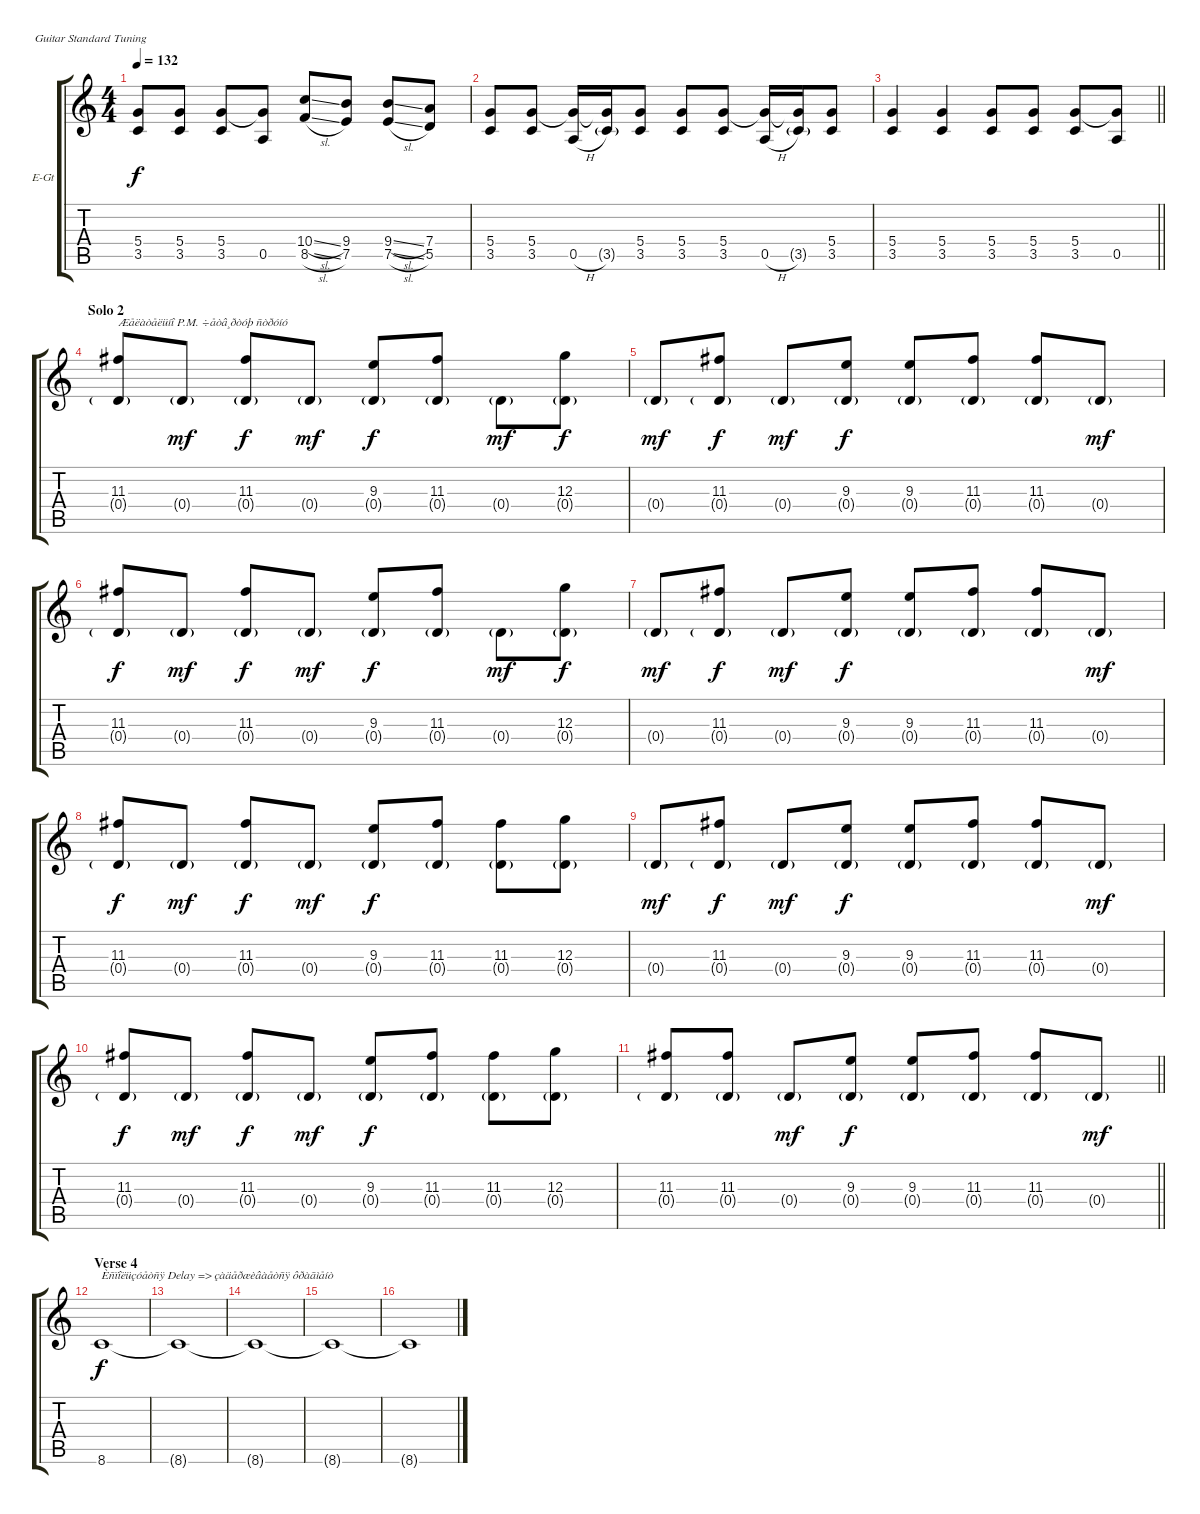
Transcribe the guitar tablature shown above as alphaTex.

\bracketExtendMode groupsimilarinstruments
\firstSystemTrackNameOrientation horizontal
\otherSystemsTrackNameOrientation horizontal
\track ("Guitar" "E-Gt") {instrument distortionguitar}
\staff {score tabs}
\tuning (E4 B3 G3 D3 A2 E2)
\ts (4 4)
\tempo 132
\clef g2
\ks c
(5.4 3.5).8{dy f} (5.4 3.5).8 (5.4 3.5).8 (5.4{t} 0.5).8 (10.4{sl} 8.5{sl}).8 (9.4 7.5).8 (9.4{sl} 7.5{sl}).8 (7.4 5.5).8 |
(5.4 3.5).8 (5.4 3.5).8 (0.5{h} 5.4{t}).16 (5.4{t} 3.5{g}).16 (5.4 3.5).8 (5.4 3.5).8 (5.4 3.5).8 (0.5{h} 5.4{t}).16 (5.4{t} 3.5{g}).16 (5.4 3.5).8 |
\barLineRight lightlight
(5.4 3.5).4 (5.4 3.5).4 (5.4 3.5).8 (5.4 3.5).8 (5.4 3.5).8 (5.4{t} 0.5).8 |
\section ("" "Solo 2")
(11.3 0.4{g}).8{txt "Æåëàòåëüíî P.M. ÷åòâ¸ðòóþ ñòðóíó"} 0.4{g}.8{dy mf} (11.3 0.4{g}).8{dy f} 0.4{g}.8{dy mf} (9.3 0.4{g}).8{dy f} (11.3 0.4{g}).8 0.4{g}.8{dy mf} (12.3 0.4{g}).8{dy f} |
0.4{g}.8{dy mf} (11.3 0.4{g}).8{dy f} 0.4{g}.8{dy mf} (9.3 0.4{g}).8{dy f} (9.3 0.4{g}).8 (11.3 0.4{g}).8 (11.3 0.4{g}).8 0.4{g}.8{dy mf} |
(11.3 0.4{g}).8{dy f} 0.4{g}.8{dy mf} (11.3 0.4{g}).8{dy f} 0.4{g}.8{dy mf} (9.3 0.4{g}).8{dy f} (11.3 0.4{g}).8 0.4{g}.8{dy mf} (12.3 0.4{g}).8{dy f} |
0.4{g}.8{dy mf} (11.3 0.4{g}).8{dy f} 0.4{g}.8{dy mf} (9.3 0.4{g}).8{dy f} (9.3 0.4{g}).8 (11.3 0.4{g}).8 (11.3 0.4{g}).8 0.4{g}.8{dy mf} |
(11.3 0.4{g}).8{dy f} 0.4{g}.8{dy mf} (11.3 0.4{g}).8{dy f} 0.4{g}.8{dy mf} (9.3 0.4{g}).8{dy f} (11.3 0.4{g}).8 (11.3 0.4{g}).8 (12.3 0.4{g}).8 |
0.4{g}.8{dy mf} (11.3 0.4{g}).8{dy f} 0.4{g}.8{dy mf} (9.3 0.4{g}).8{dy f} (9.3 0.4{g}).8 (11.3 0.4{g}).8 (11.3 0.4{g}).8 0.4{g}.8{dy mf} |
(11.3 0.4{g}).8{dy f} 0.4{g}.8{dy mf} (11.3 0.4{g}).8{dy f} 0.4{g}.8{dy mf} (9.3 0.4{g}).8{dy f} (11.3 0.4{g}).8 (11.3 0.4{g}).8 (12.3 0.4{g}).8 |
\barLineRight lightlight
(11.3 0.4{g}).8 (11.3 0.4{g}).8 0.4{g}.8{dy mf} (9.3 0.4{g}).8{dy f} (9.3 0.4{g}).8 (11.3 0.4{g}).8 (11.3 0.4{g}).8 0.4{g}.8{dy mf} |
\section ("" "Verse 4")
8.6.1{txt "Èñïîëüçóåòñÿ Delay => çàäåðæèâàåòñÿ ôðàãìåíò" dy f} |
8.6{t}.1 |
8.6{t}.1 |
8.6{t}.1 |
8.6{t}.1
